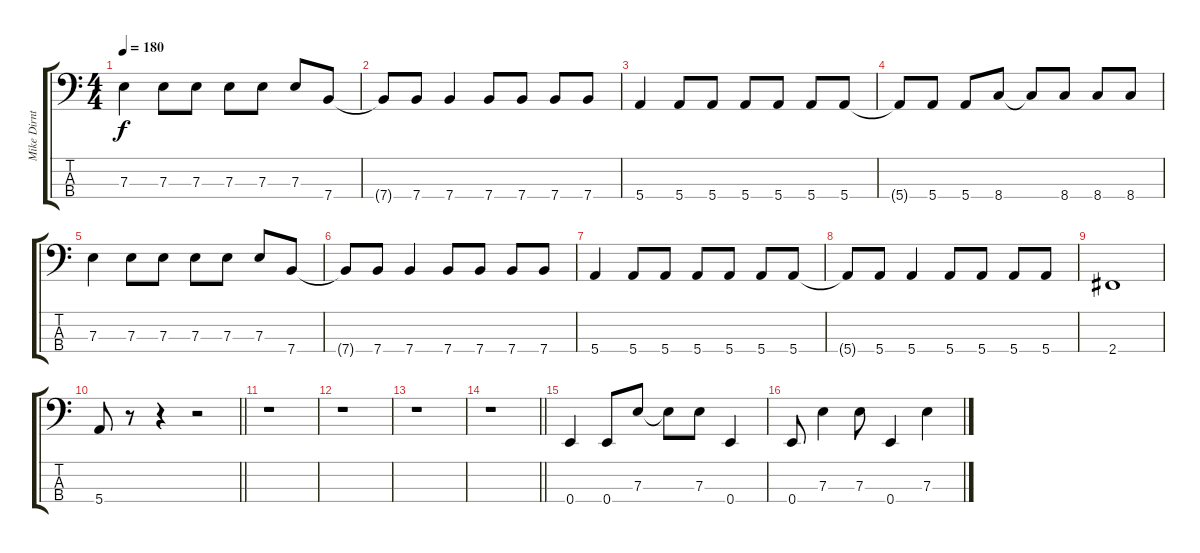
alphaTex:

\track ("Mike Dirnt" "Mike Dirnt") {instrument electricbassfinger}
\staff {score tabs}
\tuning (G2 D2 A1 E1) {hide}
\ts (4 4)
\tempo 180
\clef f4
\ks c
7.3.4{dy f} 7.3.8 7.3.8 7.3.8 7.3.8 7.3.8 7.4.8 |
7.4{t}.8 7.4.8 7.4.4 7.4.8 7.4.8 7.4.8 7.4.8 |
5.4.4 5.4.8 5.4.8 5.4.8 5.4.8 5.4.8 5.4.8 |
5.4{t}.8 5.4.8 5.4.8 8.4.8 8.4{t}.8 8.4.8 8.4.8 8.4.8 |
7.3.4 7.3.8 7.3.8 7.3.8 7.3.8 7.3.8 7.4.8 |
7.4{t}.8 7.4.8 7.4.4 7.4.8 7.4.8 7.4.8 7.4.8 |
5.4.4 5.4.8 5.4.8 5.4.8 5.4.8 5.4.8 5.4.8 |
5.4{t}.8 5.4.8 5.4.4 5.4.8 5.4.8 5.4.8 5.4.8 |
2.4.1 |
\barLineRight lightlight
5.4.8 r.8 r.4 r.2 |
r.1 |
r.1 |
r.1 |
\barLineRight lightlight
r.1 |
0.4.4 0.4.8 7.3.8 7.3{t}.8 7.3.8 0.4.4 |
0.4.8 7.3.4 7.3.8 0.4.4 7.3.4
